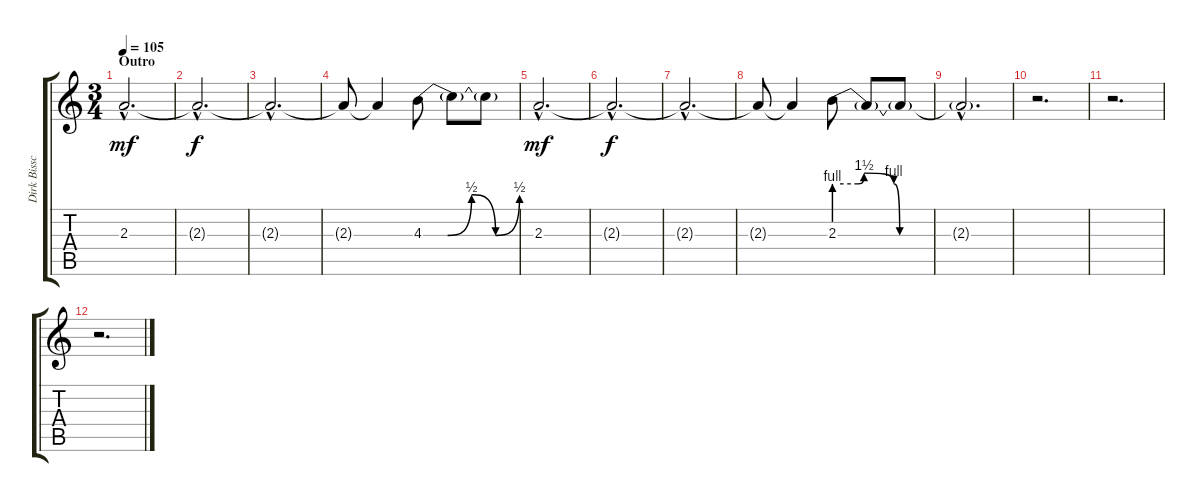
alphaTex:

\track ("Dirk Bisschoff (Lead Guitar)" "Dirk Bissc") {instrument distortionguitar}
\staff {score tabs}
\tuning (E4 B3 G3 D3 A2 E2) {hide}
\ts (3 4)
\section ("" "Outro")
\tempo 105
\clef g2
\ks c
2.3{hac}.2{d dy mf} |
2.3{hac t}.2{d dy f} |
2.3{hac t}.2{d} |
2.3{t}.8 2.3{t}.4 4.3{be (custom 0 0 15 0 30 2 45 0 60 2)}.8 4.3{t}.8 4.3{t}.8 |
2.3{hac}.2{d dy mf} |
2.3{hac t}.2{d dy f} |
2.3{hac t}.2{d} |
2.3{t}.8 2.3{t}.4 2.3{be (custom 0 4 8 4 10 6 20 4 22 0 25 0 35 0 45 0 60 0)}.8 2.3{t}.8 2.3{t}.8 |
2.3{hac t}.2{d} |
r.2{d} |
r.2{d} |
r.2{d}
